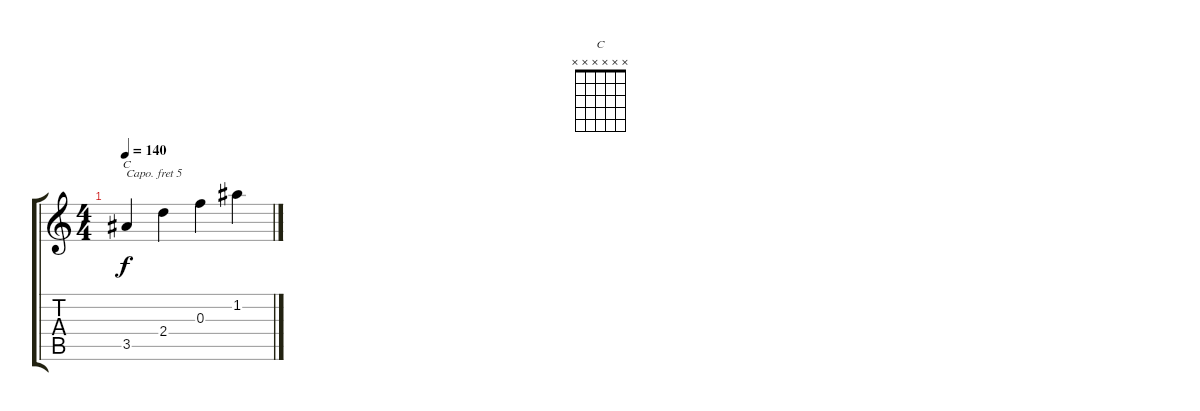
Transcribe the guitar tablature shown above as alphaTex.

\track "" {instrument acousticguitarnylon}
\staff {score tabs}
\capo 5
\tuning (A4 E4 C4 G3 D3 A2) {hide}
\chord ("C" x x x x x x) {firstfret 0}
\ts (4 4)
\tempo 140
\clef g2
\ks c
3.5.4{ch "C" dy f} 2.4.4 0.3.4 1.2.4
